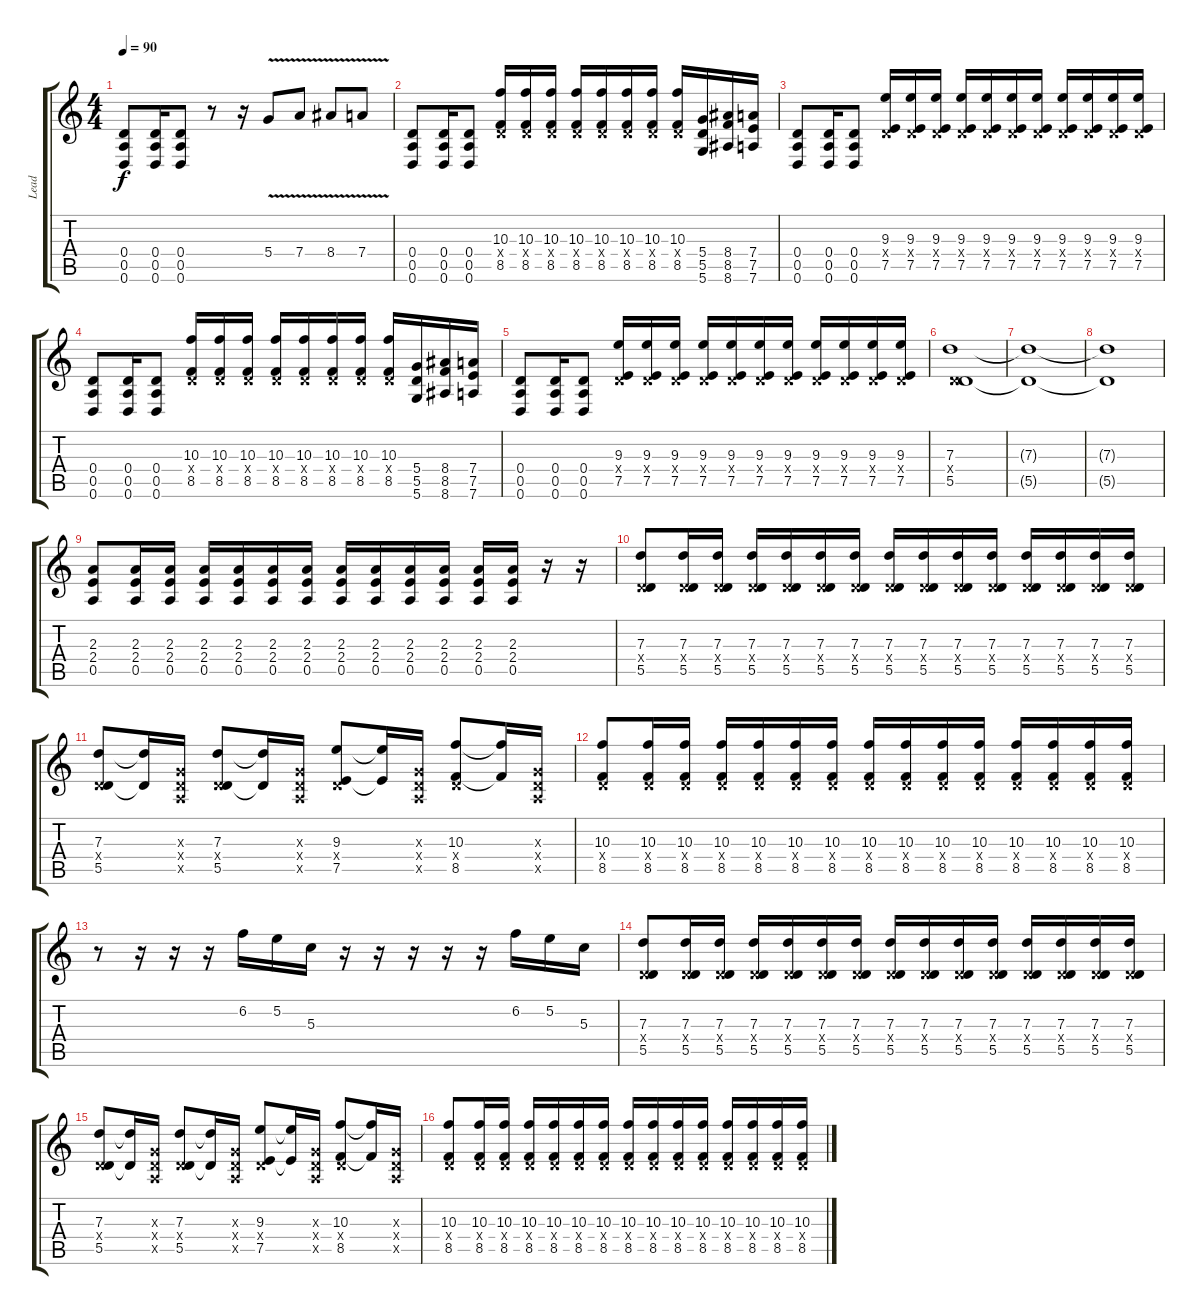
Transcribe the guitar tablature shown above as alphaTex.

\track ("Lead" "Lead") {instrument distortionguitar}
\staff {score tabs}
\tuning (E4 B3 G3 D3 A2 D2) {hide}
\ts (4 4)
\tempo 90
\clef g2
\ks c
(0.4 0.5 0.6).8{dy f} (0.4 0.5 0.6).16 (0.4 0.5 0.6).8 r.8 r.16 5.4{v}.8 7.4{v}.8 8.4{v}.8 7.4{v}.8 |
(0.4 0.5 0.6).8 (0.4 0.5 0.6).16 (0.4 0.5 0.6).8 (10.3 0.4{x} 8.5).16 (10.3 0.4{x} 8.5).16 (10.3 0.4{x} 8.5).16 (10.3 0.4{x} 8.5).16 (10.3 0.4{x} 8.5).16 (10.3 0.4{x} 8.5).16 (10.3 0.4{x} 8.5).16 (10.3 0.4{x} 8.5).16 (5.4 5.5 5.6).16 (8.4 8.5 8.6).16 (7.4 7.5 7.6).16 |
(0.4 0.5 0.6).8 (0.4 0.5 0.6).16 (0.4 0.5 0.6).8 (9.3 0.4{x} 7.5).16 (9.3 0.4{x} 7.5).16 (9.3 0.4{x} 7.5).16 (9.3 0.4{x} 7.5).16 (9.3 0.4{x} 7.5).16 (9.3 0.4{x} 7.5).16 (9.3 0.4{x} 7.5).16 (9.3 0.4{x} 7.5).16 (9.3 0.4{x} 7.5).16 (9.3 0.4{x} 7.5).16 (9.3 0.4{x} 7.5).16 |
(0.4 0.5 0.6).8 (0.4 0.5 0.6).16 (0.4 0.5 0.6).8 (10.3 0.4{x} 8.5).16 (10.3 0.4{x} 8.5).16 (10.3 0.4{x} 8.5).16 (10.3 0.4{x} 8.5).16 (10.3 0.4{x} 8.5).16 (10.3 0.4{x} 8.5).16 (10.3 0.4{x} 8.5).16 (10.3 0.4{x} 8.5).16 (5.4 5.5 5.6).16 (8.4 8.5 8.6).16 (7.4 7.5 7.6).16 |
(0.4 0.5 0.6).8 (0.4 0.5 0.6).16 (0.4 0.5 0.6).8 (9.3 0.4{x} 7.5).16 (9.3 0.4{x} 7.5).16 (9.3 0.4{x} 7.5).16 (9.3 0.4{x} 7.5).16 (9.3 0.4{x} 7.5).16 (9.3 0.4{x} 7.5).16 (9.3 0.4{x} 7.5).16 (9.3 0.4{x} 7.5).16 (9.3 0.4{x} 7.5).16 (9.3 0.4{x} 7.5).16 (9.3 0.4{x} 7.5).16 |
(7.3 0.4{x} 5.5).1 |
(7.3{t} 5.5{t}).1 |
(7.3{t} 5.5{t}).1 |
(2.3 2.4 0.5).8 (2.3 2.4 0.5).16 (2.3 2.4 0.5).16 (2.3 2.4 0.5).16 (2.3 2.4 0.5).16 (2.3 2.4 0.5).16 (2.3 2.4 0.5).16 (2.3 2.4 0.5).16 (2.3 2.4 0.5).16 (2.3 2.4 0.5).16 (2.3 2.4 0.5).16 (2.3 2.4 0.5).16 (2.3 2.4 0.5).16 r.16 r.16 |
(7.3 0.4{x} 5.5).8 (7.3 0.4{x} 5.5).16 (7.3 0.4{x} 5.5).16 (7.3 0.4{x} 5.5).16 (7.3 0.4{x} 5.5).16 (7.3 0.4{x} 5.5).16 (7.3 0.4{x} 5.5).16 (7.3 0.4{x} 5.5).16 (7.3 0.4{x} 5.5).16 (7.3 0.4{x} 5.5).16 (7.3 0.4{x} 5.5).16 (7.3 0.4{x} 5.5).16 (7.3 0.4{x} 5.5).16 (7.3 0.4{x} 5.5).16 (7.3 0.4{x} 5.5).16 |
(7.3 0.4{x} 5.5).8 (7.3{t} 5.5{t}).16 (0.3{x} 0.4{x} 0.5{x}).16 (7.3 0.4{x} 5.5).8 (7.3{t} 5.5{t}).16 (0.3{x} 0.4{x} 0.5{x}).16 (9.3 0.4{x} 7.5).8 (9.3{t} 7.5{t}).16 (0.3{x} 0.4{x} 0.5{x}).16 (10.3 0.4{x} 8.5).8 (10.3{t} 8.5{t}).16 (0.3{x} 0.4{x} 0.5{x}).16 |
(10.3 0.4{x} 8.5).8 (10.3 0.4{x} 8.5).16 (10.3 0.4{x} 8.5).16 (10.3 0.4{x} 8.5).16 (10.3 0.4{x} 8.5).16 (10.3 0.4{x} 8.5).16 (10.3 0.4{x} 8.5).16 (10.3 0.4{x} 8.5).16 (10.3 0.4{x} 8.5).16 (10.3 0.4{x} 8.5).16 (10.3 0.4{x} 8.5).16 (10.3 0.4{x} 8.5).16 (10.3 0.4{x} 8.5).16 (10.3 0.4{x} 8.5).16 (10.3 0.4{x} 8.5).16 |
r.8 r.16 r.16 r.16 6.2.16 5.2.16 5.3.16 r.16 r.16 r.16 r.16 r.16 6.2.16 5.2.16 5.3.16 |
(7.3 0.4{x} 5.5).8 (7.3 0.4{x} 5.5).16 (7.3 0.4{x} 5.5).16 (7.3 0.4{x} 5.5).16 (7.3 0.4{x} 5.5).16 (7.3 0.4{x} 5.5).16 (7.3 0.4{x} 5.5).16 (7.3 0.4{x} 5.5).16 (7.3 0.4{x} 5.5).16 (7.3 0.4{x} 5.5).16 (7.3 0.4{x} 5.5).16 (7.3 0.4{x} 5.5).16 (7.3 0.4{x} 5.5).16 (7.3 0.4{x} 5.5).16 (7.3 0.4{x} 5.5).16 |
(7.3 0.4{x} 5.5).8 (7.3{t} 5.5{t}).16 (0.3{x} 0.4{x} 0.5{x}).16 (7.3 0.4{x} 5.5).8 (7.3{t} 5.5{t}).16 (0.3{x} 0.4{x} 0.5{x}).16 (9.3 0.4{x} 7.5).8 (9.3{t} 7.5{t}).16 (0.3{x} 0.4{x} 0.5{x}).16 (10.3 0.4{x} 8.5).8 (10.3{t} 8.5{t}).16 (0.3{x} 0.4{x} 0.5{x}).16 |
(10.3 0.4{x} 8.5).8 (10.3 0.4{x} 8.5).16 (10.3 0.4{x} 8.5).16 (10.3 0.4{x} 8.5).16 (10.3 0.4{x} 8.5).16 (10.3 0.4{x} 8.5).16 (10.3 0.4{x} 8.5).16 (10.3 0.4{x} 8.5).16 (10.3 0.4{x} 8.5).16 (10.3 0.4{x} 8.5).16 (10.3 0.4{x} 8.5).16 (10.3 0.4{x} 8.5).16 (10.3 0.4{x} 8.5).16 (10.3 0.4{x} 8.5).16 (10.3 0.4{x} 8.5).16
